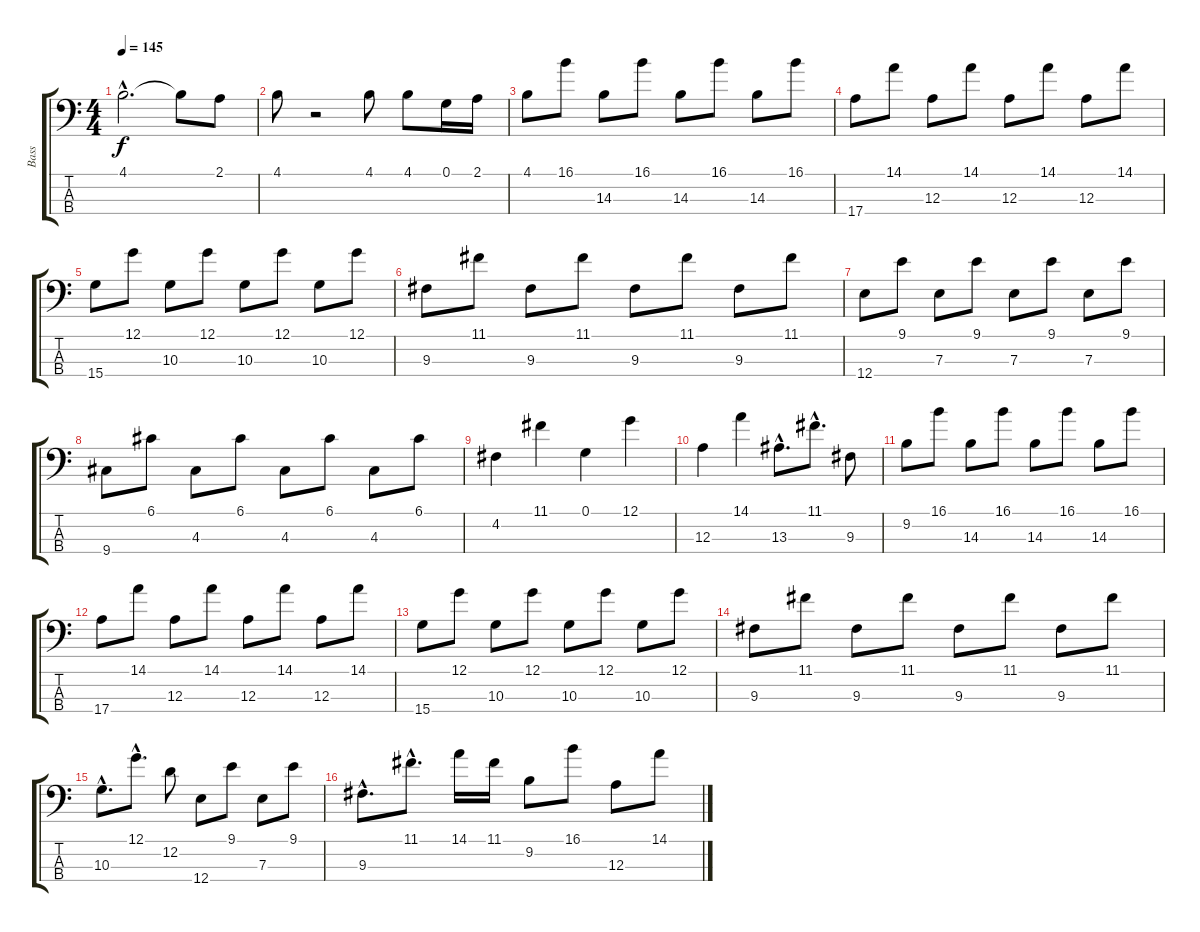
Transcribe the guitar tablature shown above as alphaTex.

\track ("Bass" "Bass") {instrument acousticbass}
\staff {score tabs}
\tuning (G2 D2 A1 E1) {hide}
\ts (4 4)
\tempo 145
\clef f4
\ks c
4.1{hac}.2{d dy f instrument acousticbass} 4.1{t}.8 2.1.8 |
4.1.8 r.2 4.1.8 4.1.8 0.1.16 2.1.16 |
4.1.8 16.1.8 14.3.8 16.1.8 14.3.8 16.1.8 14.3.8 16.1.8 |
17.4.8 14.1.8 12.3.8 14.1.8 12.3.8 14.1.8 12.3.8 14.1.8 |
15.4.8 12.1.8 10.3.8 12.1.8 10.3.8 12.1.8 10.3.8 12.1.8 |
9.3.8 11.1.8 9.3.8 11.1.8 9.3.8 11.1.8 9.3.8 11.1.8 |
12.4.8 9.1.8 7.3.8 9.1.8 7.3.8 9.1.8 7.3.8 9.1.8 |
9.4.8 6.1.8 4.3.8 6.1.8 4.3.8 6.1.8 4.3.8 6.1.8 |
4.2.4 11.1.4 0.1.4 12.1.4 |
12.3.4 14.1.4 13.3{hac}.8{d} 11.1{hac}.8{d} 9.3.8 |
9.2.8 16.1.8 14.3.8 16.1.8 14.3.8 16.1.8 14.3.8 16.1.8 |
17.4.8 14.1.8 12.3.8 14.1.8 12.3.8 14.1.8 12.3.8 14.1.8 |
15.4.8 12.1.8 10.3.8 12.1.8 10.3.8 12.1.8 10.3.8 12.1.8 |
9.3.8 11.1.8 9.3.8 11.1.8 9.3.8 11.1.8 9.3.8 11.1.8 |
10.3{hac}.8{d} 12.1{hac}.8{d} 12.2.8 12.4.8 9.1.8 7.3.8 9.1.8 |
9.3{hac}.8{d} 11.1{hac}.8{d} 14.1.16 11.1.16 9.2.8 16.1.8 12.3.8 14.1.8
